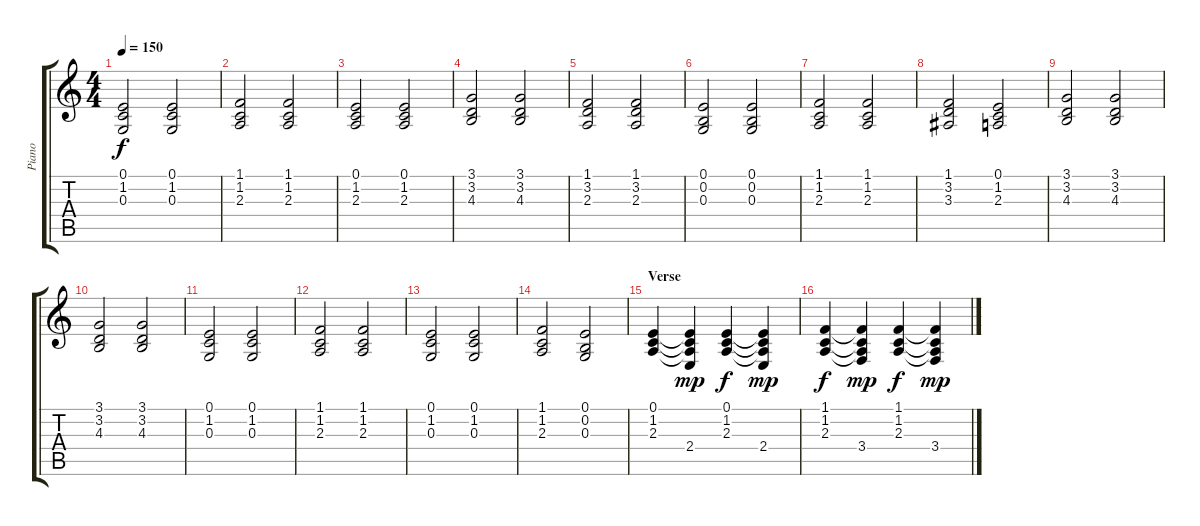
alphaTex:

\track ("Piano" "Piano") {instrument acousticgrandpiano}
\staff {score tabs}
\tuning (E4 B3 G3 D3 A2 E2) {hide}
\ts (4 4)
\tempo 150
\clef g2
\ks c
(0.1 1.2 0.3).2{dy f} (0.1 1.2 0.3).2 |
(1.1 1.2 2.3).2 (1.1 1.2 2.3).2 |
(0.1 1.2 2.3).2 (0.1 1.2 2.3).2 |
(3.1 3.2 4.3).2 (3.1 3.2 4.3).2 |
(1.1 3.2 2.3).2 (1.1 3.2 2.3).2 |
(0.1 0.2 0.3).2 (0.1 0.2 0.3).2 |
(1.1 1.2 2.3).2 (1.1 1.2 2.3).2 |
(1.1 3.2 3.3).2 (0.1 1.2 2.3).2 |
(3.1 3.2 4.3).2 (3.1 3.2 4.3).2 |
(3.1 3.2 4.3).2 (3.1 3.2 4.3).2 |
(0.1 1.2 0.3).2 (0.1 1.2 0.3).2 |
(1.1 1.2 2.3).2 (1.1 1.2 2.3).2 |
(0.1 1.2 0.3).2 (0.1 1.2 0.3).2 |
(1.1 1.2 2.3).2 (0.1 0.2 0.3).2 |
\section ("" "Verse")
(0.1 1.2 2.3).4 (0.1{t} 1.2{t} 2.3{t} 2.4).4{dy mp} (0.1 1.2 2.3).4{dy f} (0.1{t} 1.2{t} 2.3{t} 2.4).4{dy mp} |
(1.1 1.2 2.3).4{dy f} (1.1{t} 1.2{t} 2.3{t} 3.4).4{dy mp} (1.1 1.2 2.3).4{dy f} (1.1{t} 1.2{t} 2.3{t} 3.4).4{dy mp}
